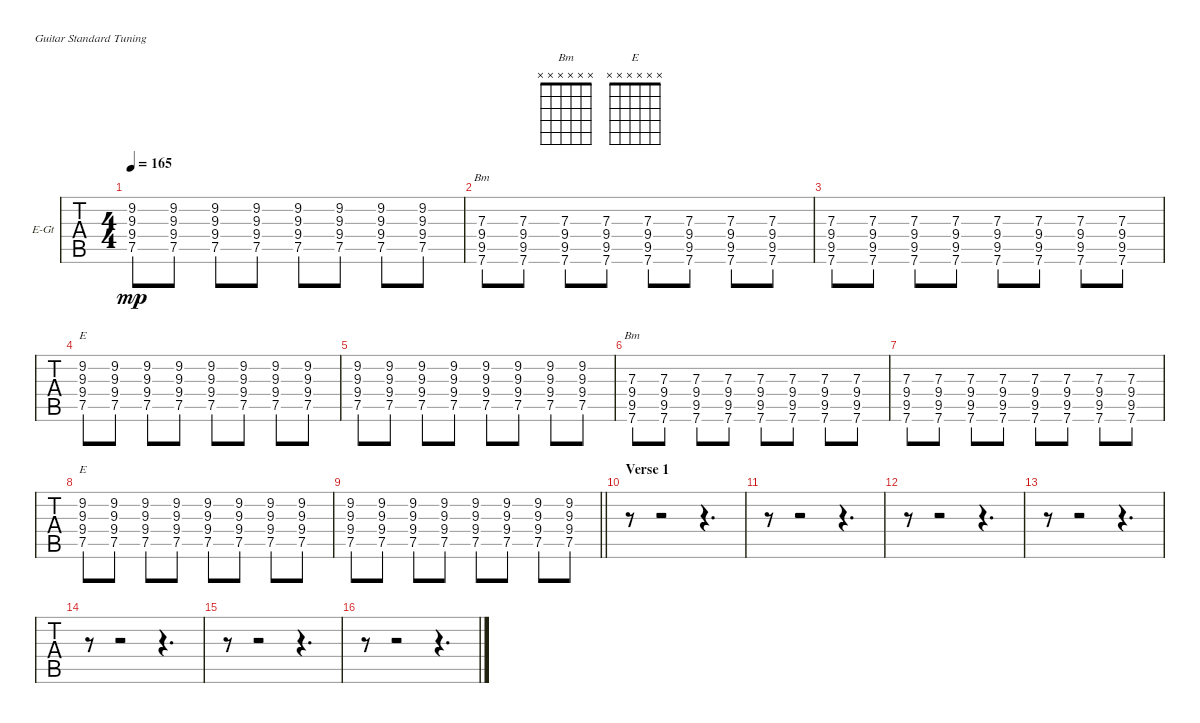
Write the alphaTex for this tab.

\bracketExtendMode groupsimilarinstruments
\firstSystemTrackNameOrientation horizontal
\otherSystemsTrackNameOrientation horizontal
\track ("Nick" "E-Gt") {instrument overdrivenguitar}
\staff {tabs}
\tuning (E4 B3 G3 D3 A2 E2)
\chord ("Bm" x x x x x x)
\chord ("E" x x x x x x)
\ts (4 4)
\tempo 165
\clef g2
\ks c
(9.2 9.3 9.4 7.5).8{dy mp} (9.2 9.3 9.4 7.5).8 (9.2 9.3 9.4 7.5).8 (9.2 9.3 9.4 7.5).8 (9.2 9.3 9.4 7.5).8 (9.2 9.3 9.4 7.5).8 (9.2 9.3 9.4 7.5).8 (9.2 9.3 9.4 7.5).8 |
(7.3 9.4 9.5 7.6).8{ch "Bm"} (7.3 9.4 9.5 7.6).8 (7.3 9.4 9.5 7.6).8 (7.3 9.4 9.5 7.6).8 (7.3 9.4 9.5 7.6).8 (7.3 9.4 9.5 7.6).8 (7.3 9.4 9.5 7.6).8 (7.3 9.4 9.5 7.6).8 |
(7.3 9.4 9.5 7.6).8 (7.3 9.4 9.5 7.6).8 (7.3 9.4 9.5 7.6).8 (7.3 9.4 9.5 7.6).8 (7.3 9.4 9.5 7.6).8 (7.3 9.4 9.5 7.6).8 (7.3 9.4 9.5 7.6).8 (7.3 9.4 9.5 7.6).8 |
(9.2 9.3 9.4 7.5).8{ch "E"} (9.2 9.3 9.4 7.5).8 (9.2 9.3 9.4 7.5).8 (9.2 9.3 9.4 7.5).8 (9.2 9.3 9.4 7.5).8 (9.2 9.3 9.4 7.5).8 (9.2 9.3 9.4 7.5).8 (9.2 9.3 9.4 7.5).8 |
(9.2 9.3 9.4 7.5).8 (9.2 9.3 9.4 7.5).8 (9.2 9.3 9.4 7.5).8 (9.2 9.3 9.4 7.5).8 (9.2 9.3 9.4 7.5).8 (9.2 9.3 9.4 7.5).8 (9.2 9.3 9.4 7.5).8 (9.2 9.3 9.4 7.5).8 |
(7.3 9.4 9.5 7.6).8{ch "Bm"} (7.3 9.4 9.5 7.6).8 (7.3 9.4 9.5 7.6).8 (7.3 9.4 9.5 7.6).8 (7.3 9.4 9.5 7.6).8 (7.3 9.4 9.5 7.6).8 (7.3 9.4 9.5 7.6).8 (7.3 9.4 9.5 7.6).8 |
(7.3 9.4 9.5 7.6).8 (7.3 9.4 9.5 7.6).8 (7.3 9.4 9.5 7.6).8 (7.3 9.4 9.5 7.6).8 (7.3 9.4 9.5 7.6).8 (7.3 9.4 9.5 7.6).8 (7.3 9.4 9.5 7.6).8 (7.3 9.4 9.5 7.6).8 |
(9.2 9.3 9.4 7.5).8{ch "E"} (9.2 9.3 9.4 7.5).8 (9.2 9.3 9.4 7.5).8 (9.2 9.3 9.4 7.5).8 (9.2 9.3 9.4 7.5).8 (9.2 9.3 9.4 7.5).8 (9.2 9.3 9.4 7.5).8 (9.2 9.3 9.4 7.5).8 |
\barLineRight lightlight
(9.2 9.3 9.4 7.5).8 (9.2 9.3 9.4 7.5).8 (9.2 9.3 9.4 7.5).8 (9.2 9.3 9.4 7.5).8 (9.2 9.3 9.4 7.5).8 (9.2 9.3 9.4 7.5).8 (9.2 9.3 9.4 7.5).8 (9.2 9.3 9.4 7.5).8 |
\section ("" "Verse 1")
r.8 r.2 r.4{d} |
r.8 r.2 r.4{d} |
r.8 r.2 r.4{d} |
r.8 r.2 r.4{d} |
r.8 r.2 r.4{d} |
r.8 r.2 r.4{d} |
r.8 r.2 r.4{d}
